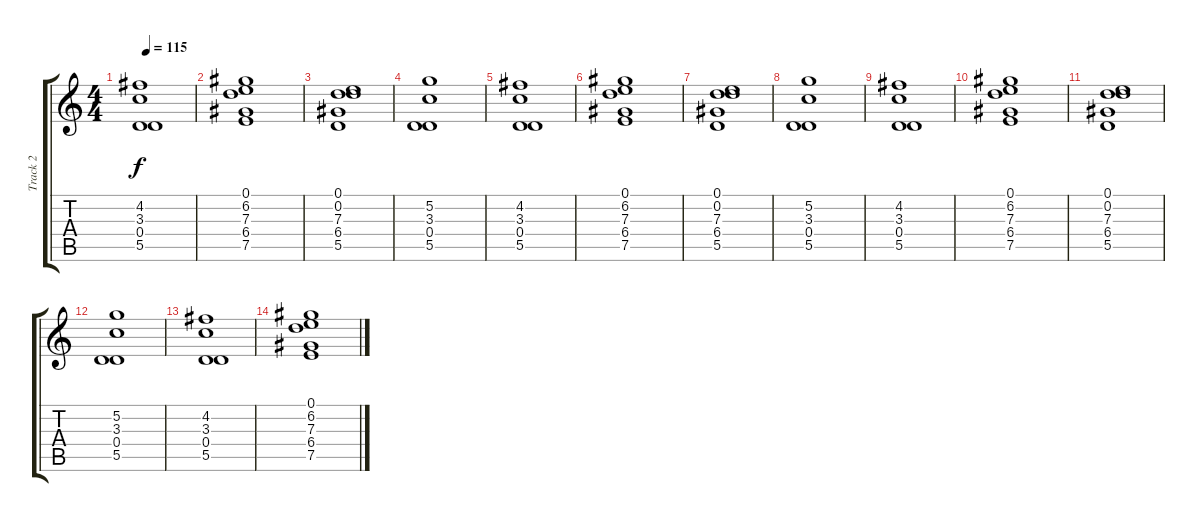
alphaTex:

\track ("Track 2" "Track 2") {instrument distortionguitar}
\staff {score tabs}
\tuning (D4 D4 A3 D3 A2 D2) {hide}
\ts (4 4)
\tempo 115
\clef g2
\ks c
(4.2 3.3 0.4 5.5).1{dy f} |
(0.1 6.2 7.3 6.4 7.5).1 |
(0.1 0.2 7.3 6.4 5.5).1 |
(5.2 3.3 0.4 5.5).1{instrument drawbarorgan} |
(4.2 3.3 0.4 5.5).1 |
(0.1 6.2 7.3 6.4 7.5).1 |
(0.1 0.2 7.3 6.4 5.5).1 |
(5.2 3.3 0.4 5.5).1{instrument electricguitarclean} |
(4.2 3.3 0.4 5.5).1 |
(0.1 6.2 7.3 6.4 7.5).1 |
(0.1 0.2 7.3 6.4 5.5).1 |
(5.2 3.3 0.4 5.5).1{instrument electricguitarclean} |
(4.2 3.3 0.4 5.5).1 |
(0.1 6.2 7.3 6.4 7.5).1
